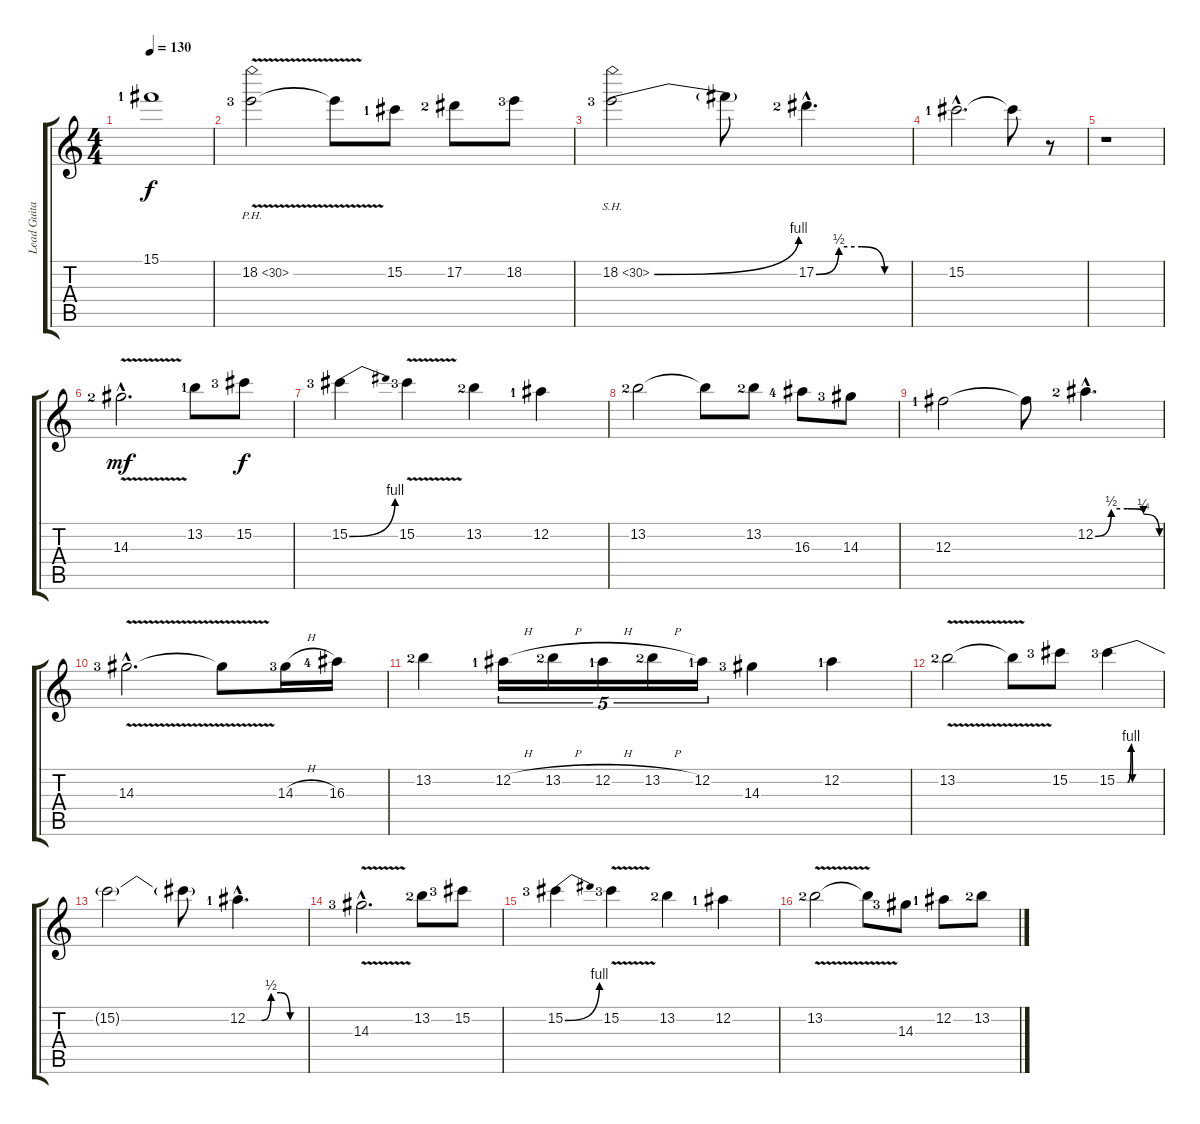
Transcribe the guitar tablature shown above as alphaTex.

\track ("Lead Guitar" "Lead Guita") {instrument overdrivenguitar}
\staff {score tabs}
\tuning (Eb4 Bb3 Gb3 Db3 Ab2 Eb2) {hide}
\ts (4 4)
\tempo 130
\clef g2
\ks c
15.1{lf 2}.1{dy f} |
18.2{ph 12 v lf 4}.2 18.2{t}.8 15.2{lf 2}.8 17.2{lf 3}.8 18.2{lf 4}.8 |
18.2{be (bend 0 0 60 4) sh 12 lf 4}.2 18.2{t}.8 17.2{be (custom 0 0 15 2 30 2 45 0 60 0) hac lf 3}.4{d} |
15.2{hac lf 2}.2{d} 15.2{t}.8 r.8 |
r.1 |
14.3{v hac lf 3}.2{d dy mf} 13.2{lf 2}.8 15.2{lf 4}.8{dy f} |
15.2{be (bend 0 0 60 4) lf 4}.4 15.2{v lf 4}.4 13.2{lf 3}.4 12.2{lf 2}.4 |
13.2{lf 3}.2 13.2{t}.8 13.2{lf 3}.8 16.3{lf 5}.8 14.3{lf 4}.8 |
12.3{lf 2}.2 12.3{t}.8 12.2{be (custom 0 0 15 2 30 2 45 1 60 0) hac lf 3}.4{d} |
14.3{v hac lf 4}.2{d} 14.3{t}.8 14.3{h lf 4}.16 16.3{lf 5}.16 |
13.2{lf 3}.4 12.2{h lf 2}.16{tu (5 4)} 13.2{h lf 3}.16{tu (5 4)} 12.2{h lf 2}.16{tu (5 4)} 13.2{h lf 3}.16{tu (5 4)} 12.2{lf 2}.16{tu (5 4)} 14.3{lf 4}.4 12.2{lf 2}.4 |
13.2{v lf 3}.2 13.2{t}.8 15.2{lf 4}.8 15.2{be (custom 0 0 15 0 20 4 22 0 25 0 30 0 45 0 60 0) lf 4}.4 |
15.2{t}.2 15.2{t}.8 12.2{be (custom 0 0 15 0 25 2 35 2 45 0 60 0) hac lf 2}.4{d} |
14.3{v hac lf 4}.2{d} 13.2{lf 3}.8 15.2{lf 4}.8 |
15.2{be (bend 0 0 60 4) lf 4}.4 15.2{v lf 4}.4 13.2{lf 3}.4 12.2{lf 2}.4 |
13.2{v lf 3}.2 13.2{t}.8 14.3{lf 4}.8 12.2{lf 2}.8 13.2{lf 3}.8
